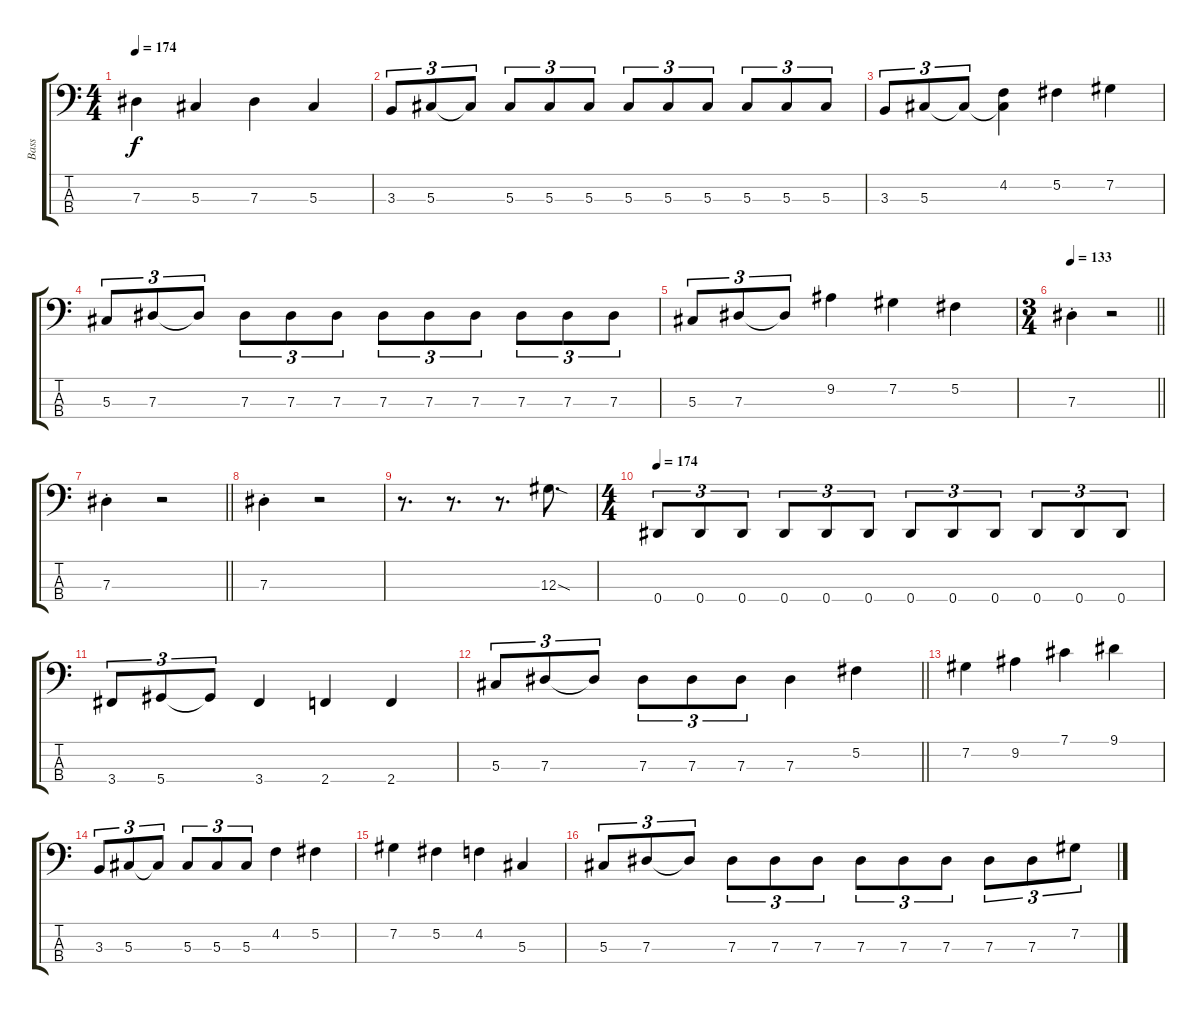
\track ("Bass" "Bass") {instrument electricbassfinger}
\staff {score tabs}
\tuning (Gb2 Db2 Ab1 Eb1) {hide}
\ts (4 4)
\tempo 174
\clef f4
\ks c
7.3.4{dy f} 5.3.4 7.3.4 5.3.4 |
3.3.8{tu (3 2)} 5.3.8{tu (3 2)} 5.3{t}.8{tu (3 2)} 5.3.8{tu (3 2)} 5.3.8{tu (3 2)} 5.3.8{tu (3 2)} 5.3.8{tu (3 2)} 5.3.8{tu (3 2)} 5.3.8{tu (3 2)} 5.3.8{tu (3 2)} 5.3.8{tu (3 2)} 5.3.8{tu (3 2)} |
3.3.8{tu (3 2)} 5.3.8{tu (3 2)} 5.3{t}.8{tu (3 2)} (4.2 5.3{t}).4 5.2.4 7.2.4 |
5.3.8{tu (3 2)} 7.3.8{tu (3 2)} 7.3{t}.8{tu (3 2)} 7.3.8{tu (3 2)} 7.3.8{tu (3 2)} 7.3.8{tu (3 2)} 7.3.8{tu (3 2)} 7.3.8{tu (3 2)} 7.3.8{tu (3 2)} 7.3.8{tu (3 2)} 7.3.8{tu (3 2)} 7.3.8{tu (3 2)} |
5.3.8{tu (3 2)} 7.3.8{tu (3 2)} 7.3{t}.8{tu (3 2)} 9.2.4 7.2.4 5.2.4 |
\ts (3 4)
\tempo 133
\barLineRight lightlight
7.3{st}.4 r.2 |
\barLineRight lightlight
7.3{st}.4 r.2 |
7.3{st}.4 r.2 |
r.8{d} r.8{d} r.8{d} 12.3{sod}.8{d} |
\ts (4 4)
\tempo 174
0.4.8{tu (3 2)} 0.4.8{tu (3 2)} 0.4.8{tu (3 2)} 0.4.8{tu (3 2)} 0.4.8{tu (3 2)} 0.4.8{tu (3 2)} 0.4.8{tu (3 2)} 0.4.8{tu (3 2)} 0.4.8{tu (3 2)} 0.4.8{tu (3 2)} 0.4.8{tu (3 2)} 0.4.8{tu (3 2)} |
3.4.8{tu (3 2)} 5.4.8{tu (3 2)} 5.4{t}.8{tu (3 2)} 3.4.4 2.4.4 2.4.4 |
\barLineRight lightlight
5.3.8{tu (3 2)} 7.3.8{tu (3 2)} 7.3{t}.8{tu (3 2)} 7.3.8{tu (3 2)} 7.3.8{tu (3 2)} 7.3.8{tu (3 2)} 7.3.4 5.2.4 |
7.2.4 9.2.4 7.1.4 9.1.4 |
3.3.8{tu (3 2)} 5.3.8{tu (3 2)} 5.3{t}.8{tu (3 2)} 5.3.8{tu (3 2)} 5.3.8{tu (3 2)} 5.3.8{tu (3 2)} 4.2.4 5.2.4 |
7.2.4 5.2.4 4.2.4 5.3.4 |
5.3.8{tu (3 2)} 7.3.8{tu (3 2)} 7.3{t}.8{tu (3 2)} 7.3.8{tu (3 2)} 7.3.8{tu (3 2)} 7.3.8{tu (3 2)} 7.3.8{tu (3 2)} 7.3.8{tu (3 2)} 7.3.8{tu (3 2)} 7.3.8{tu (3 2)} 7.3.8{tu (3 2)} 7.2.8{tu (3 2)}
